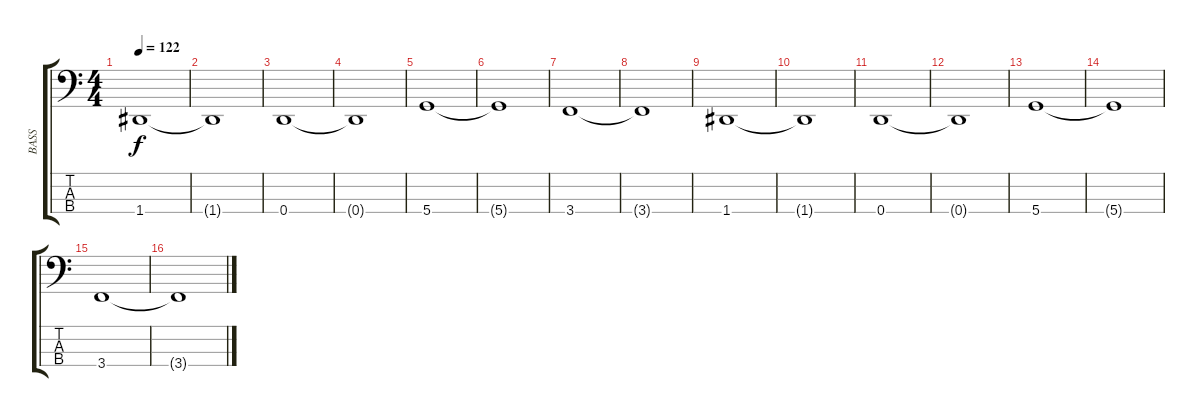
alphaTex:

\track ("BASS" "BASS") {instrument electricbassfinger}
\staff {score tabs}
\tuning (F2 C2 G1 D1) {hide}
\ts (4 4)
\tempo 122
\clef f4
\ks c
1.4.1{dy f} |
1.4{t}.1 |
0.4.1 |
0.4{t}.1 |
5.4.1 |
5.4{t}.1 |
3.4.1 |
3.4{t}.1 |
1.4.1 |
1.4{t}.1 |
0.4.1 |
0.4{t}.1 |
5.4.1 |
5.4{t}.1 |
3.4.1 |
3.4{t}.1
